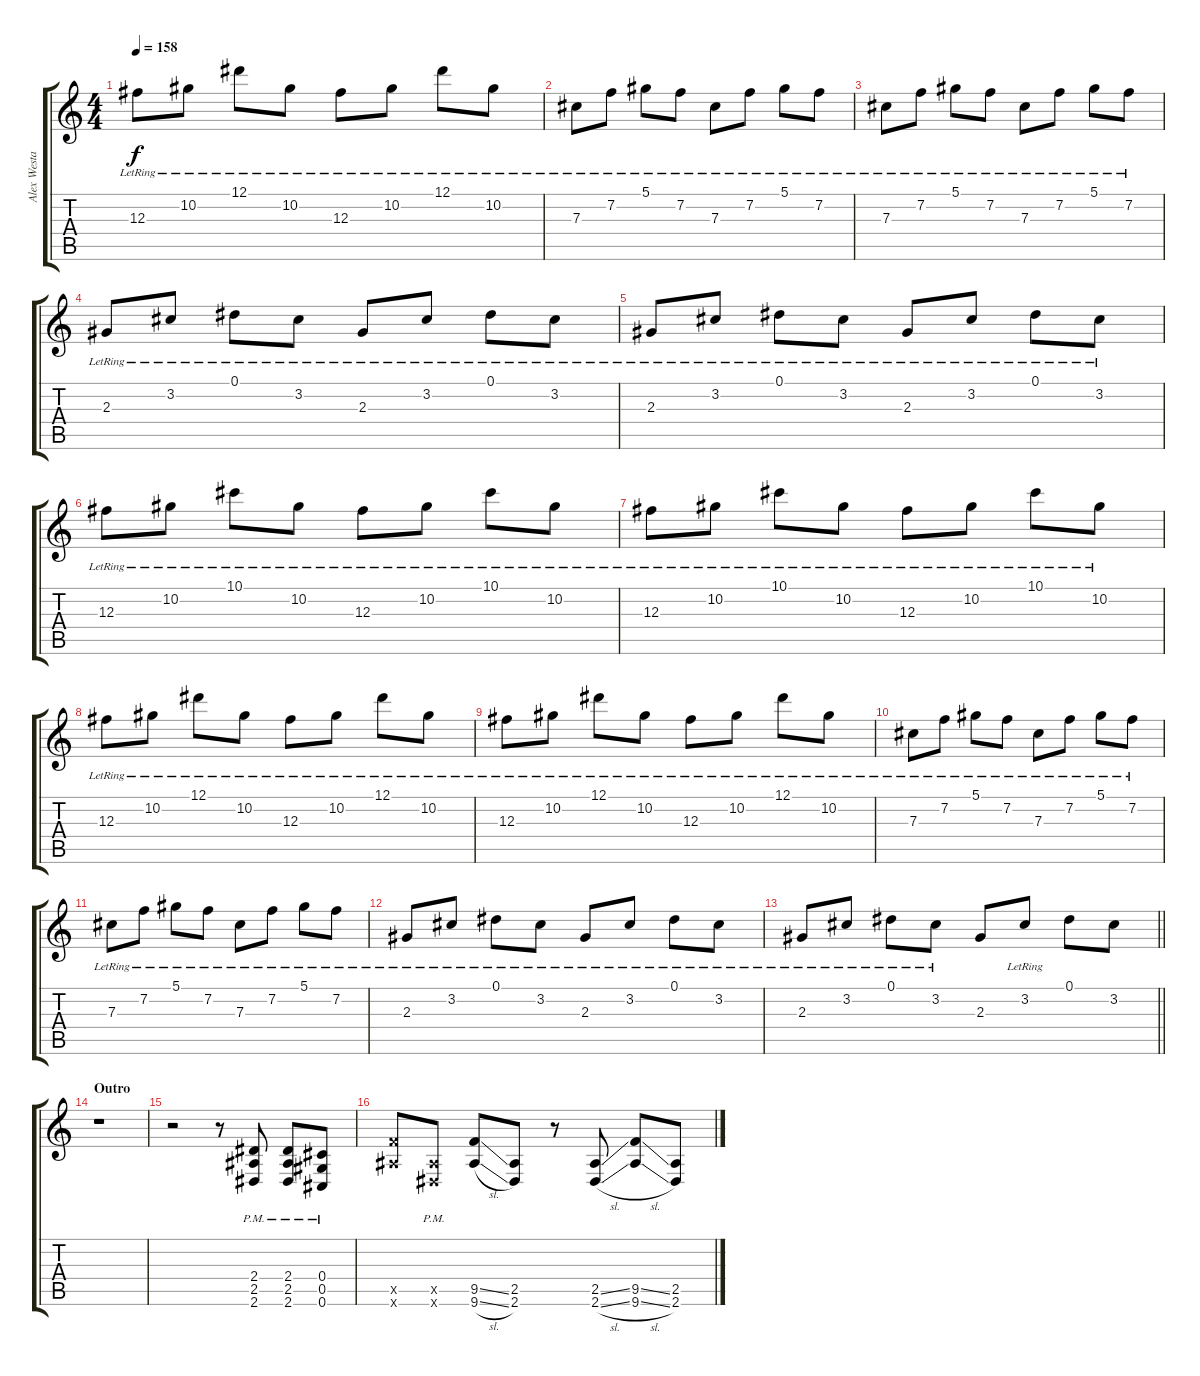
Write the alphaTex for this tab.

\track ("Alex Westaway" "Alex Westa") {instrument electricguitarjazz}
\staff {score tabs}
\tuning (Eb4 Bb3 Gb3 Db3 Ab2 Db2) {hide}
\ts (4 4)
\tempo 158
\clef g2
\ks c
12.3{lr}.8{dy f} 10.2{lr}.8 12.1{lr}.8 10.2{lr}.8 12.3{lr}.8 10.2{lr}.8 12.1{lr}.8 10.2{lr}.8 |
7.3{lr}.8 7.2{lr}.8 5.1{lr}.8 7.2{lr}.8 7.3{lr}.8 7.2{lr}.8 5.1{lr}.8 7.2{lr}.8 |
7.3{lr}.8 7.2{lr}.8 5.1{lr}.8 7.2{lr}.8 7.3{lr}.8 7.2{lr}.8 5.1{lr}.8 7.2{lr}.8 |
2.3{lr}.8 3.2{lr}.8 0.1{lr}.8 3.2{lr}.8 2.3{lr}.8 3.2{lr}.8 0.1{lr}.8 3.2{lr}.8 |
2.3{lr}.8 3.2{lr}.8 0.1{lr}.8 3.2{lr}.8 2.3{lr}.8 3.2{lr}.8 0.1{lr}.8 3.2{lr}.8 |
12.3{lr}.8 10.2{lr}.8 10.1{lr}.8 10.2{lr}.8 12.3{lr}.8 10.2{lr}.8 10.1{lr}.8 10.2{lr}.8 |
12.3{lr}.8 10.2{lr}.8 10.1{lr}.8 10.2{lr}.8 12.3{lr}.8 10.2{lr}.8 10.1{lr}.8 10.2{lr}.8 |
12.3{lr}.8 10.2{lr}.8 12.1{lr}.8 10.2{lr}.8 12.3{lr}.8 10.2{lr}.8 12.1{lr}.8 10.2{lr}.8 |
12.3{lr}.8 10.2{lr}.8 12.1{lr}.8 10.2{lr}.8 12.3{lr}.8 10.2{lr}.8 12.1{lr}.8 10.2{lr}.8 |
7.3{lr}.8 7.2{lr}.8 5.1{lr}.8 7.2{lr}.8 7.3{lr}.8 7.2{lr}.8 5.1{lr}.8 7.2{lr}.8 |
7.3{lr}.8 7.2{lr}.8 5.1{lr}.8 7.2{lr}.8 7.3{lr}.8 7.2{lr}.8 5.1{lr}.8 7.2{lr}.8 |
2.3{lr}.8 3.2{lr}.8 0.1{lr}.8 3.2{lr}.8 2.3{lr}.8 3.2{lr}.8 0.1{lr}.8 3.2{lr}.8 |
\barLineRight lightlight
2.3{lr}.8 3.2{lr}.8 0.1{lr}.8 3.2{lr}.8 2.3.8 3.2{lr}.8 0.1.8 3.2.8 |
\section ("" "Outro")
r.1 |
r.2 r.8 (2.4{pm} 2.5{pm} 2.6{pm}).8 (2.4{pm} 2.5{pm} 2.6{pm}).8 (0.4{pm} 0.5{pm} 0.6{pm}).8 |
(9.5{x} 9.6{x}).8 (2.5{pm x} 2.6{pm x}).8 (9.5{ss} 9.6{sl}).8 (2.5 2.6).8 r.8 (2.5{ss} 2.6{sl}).8 (9.5{ss} 9.6{sl}).8 (2.5 2.6).8
